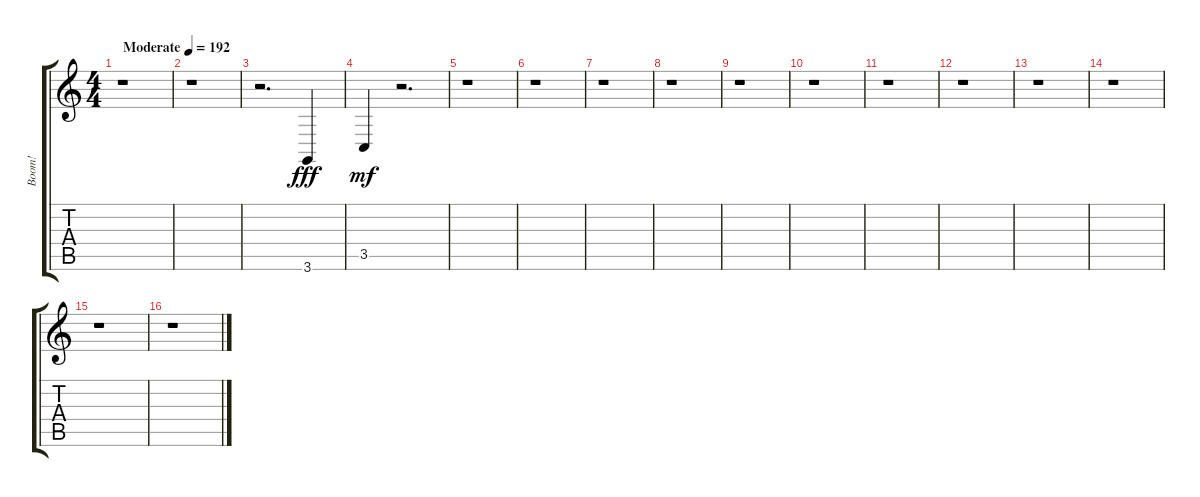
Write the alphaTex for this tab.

\track ("Boom!" "Boom!") {instrument timpani}
\staff {score tabs}
\tuning (E4 B3 G3 D3 A2 E2) {hide}
\ts (4 4)
\tempo (192 "Moderate")
\clef g2
\ks c
r.1{dy fff instrument timpani} |
r.1 |
r.2{d} 3.6.4 |
3.5.4{dy mf} r.2{d} |
r.1 |
r.1 |
r.1 |
r.1 |
r.1 |
r.1 |
r.1 |
r.1 |
r.1 |
r.1 |
r.1 |
r.1
